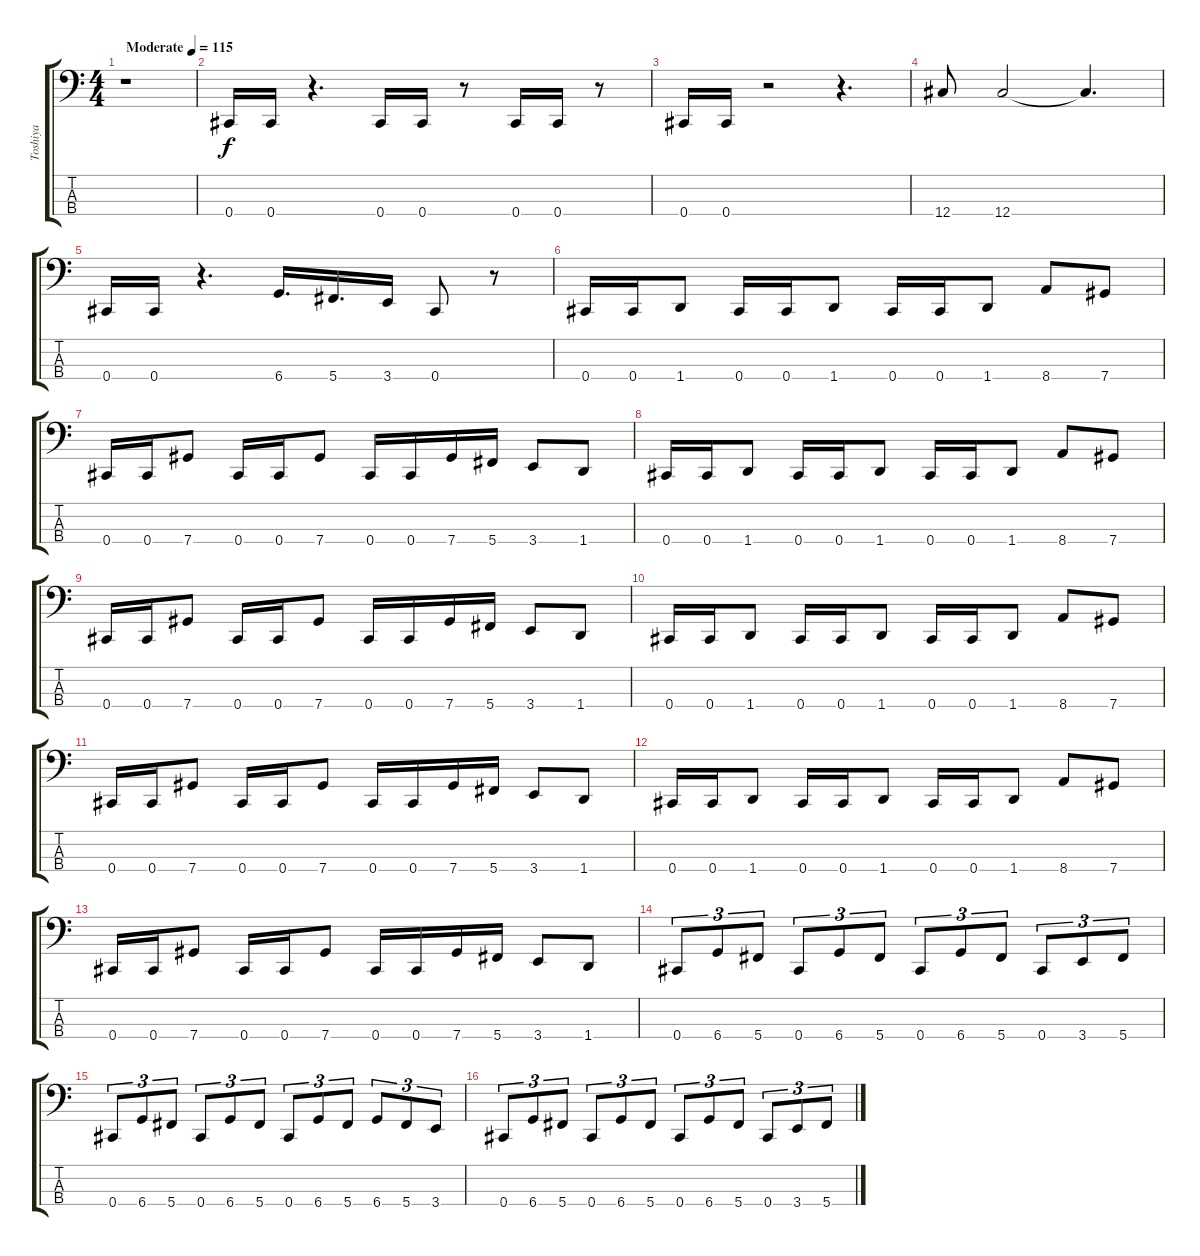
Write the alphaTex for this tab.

\track ("Toshiya" "Toshiya") {instrument electricbasspick}
\staff {score tabs}
\tuning (G2 D2 A1 Db1) {hide}
\ts (4 4)
\tempo (115 "Moderate")
\clef f4
\ks c
r.1{dy f instrument electricbasspick} |
0.4.16 0.4.16 r.4{d} 0.4.16 0.4.16 r.8 0.4.16 0.4.16 r.8 |
0.4.16 0.4.16 r.2 r.4{d} |
12.4.8 12.4.2 12.4{t}.4{d} |
0.4.16 0.4.16 r.4{d} 6.4.16{d} 5.4.16{d} 3.4.16 0.4.8 r.8 |
0.4.16 0.4.16 1.4.8 0.4.16 0.4.16 1.4.8 0.4.16 0.4.16 1.4.8 8.4.8 7.4.8 |
0.4.16 0.4.16 7.4.8 0.4.16 0.4.16 7.4.8 0.4.16 0.4.16 7.4.16 5.4.16 3.4.8 1.4.8 |
0.4.16 0.4.16 1.4.8 0.4.16 0.4.16 1.4.8 0.4.16 0.4.16 1.4.8 8.4.8 7.4.8 |
0.4.16 0.4.16 7.4.8 0.4.16 0.4.16 7.4.8 0.4.16 0.4.16 7.4.16 5.4.16 3.4.8 1.4.8 |
0.4.16 0.4.16 1.4.8 0.4.16 0.4.16 1.4.8 0.4.16 0.4.16 1.4.8 8.4.8 7.4.8 |
0.4.16 0.4.16 7.4.8 0.4.16 0.4.16 7.4.8 0.4.16 0.4.16 7.4.16 5.4.16 3.4.8 1.4.8 |
0.4.16 0.4.16 1.4.8 0.4.16 0.4.16 1.4.8 0.4.16 0.4.16 1.4.8 8.4.8 7.4.8 |
0.4.16 0.4.16 7.4.8 0.4.16 0.4.16 7.4.8 0.4.16 0.4.16 7.4.16 5.4.16 3.4.8 1.4.8 |
0.4.8{tu (3 2)} 6.4.8{tu (3 2)} 5.4.8{tu (3 2)} 0.4.8{tu (3 2)} 6.4.8{tu (3 2)} 5.4.8{tu (3 2)} 0.4.8{tu (3 2)} 6.4.8{tu (3 2)} 5.4.8{tu (3 2)} 0.4.8{tu (3 2)} 3.4.8{tu (3 2)} 5.4.8{tu (3 2)} |
0.4.8{tu (3 2)} 6.4.8{tu (3 2)} 5.4.8{tu (3 2)} 0.4.8{tu (3 2)} 6.4.8{tu (3 2)} 5.4.8{tu (3 2)} 0.4.8{tu (3 2)} 6.4.8{tu (3 2)} 5.4.8{tu (3 2)} 6.4.8{tu (3 2)} 5.4.8{tu (3 2)} 3.4.8{tu (3 2)} |
0.4.8{tu (3 2)} 6.4.8{tu (3 2)} 5.4.8{tu (3 2)} 0.4.8{tu (3 2)} 6.4.8{tu (3 2)} 5.4.8{tu (3 2)} 0.4.8{tu (3 2)} 6.4.8{tu (3 2)} 5.4.8{tu (3 2)} 0.4.8{tu (3 2)} 3.4.8{tu (3 2)} 5.4.8{tu (3 2)}
